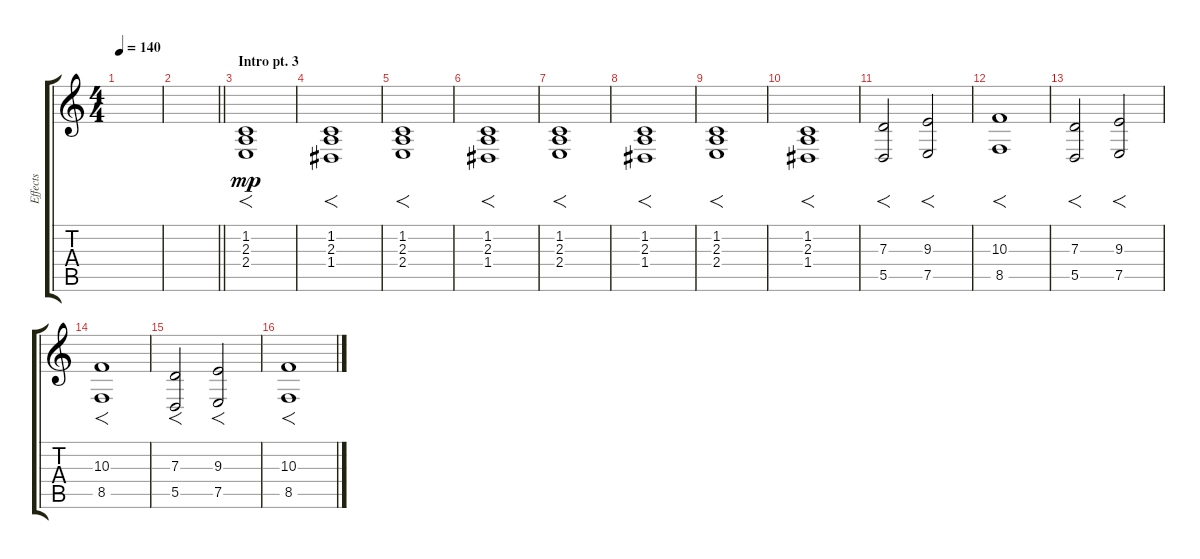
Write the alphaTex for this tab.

\track ("Effects" "Effects") {instrument applause}
\staff {score tabs}
\tuning (E4 B3 G3 D3 A2 E2) {hide}
\ts (4 4)
\tempo 140
\clef g2
\ks c
|
\barLineRight lightlight
|
\section ("" "Intro pt. 3")
(1.2 2.3 2.4).1{f dy mp volume 8 instrument synthstrings2} |
(1.2 2.3 1.4).1{f} |
(1.2 2.3 2.4).1{f} |
(1.2 2.3 1.4).1{f} |
(1.2 2.3 2.4).1{f} |
(1.2 2.3 1.4).1{f} |
(1.2 2.3 2.4).1{f} |
(1.2 2.3 1.4).1{f} |
(7.3 5.5).2{f} (9.3 7.5).2{f} |
(10.3 8.5).1{f} |
(7.3 5.5).2{f} (9.3 7.5).2{f} |
(10.3 8.5).1{f} |
(7.3 5.5).2{f} (9.3 7.5).2{f} |
(10.3 8.5).1{f}
